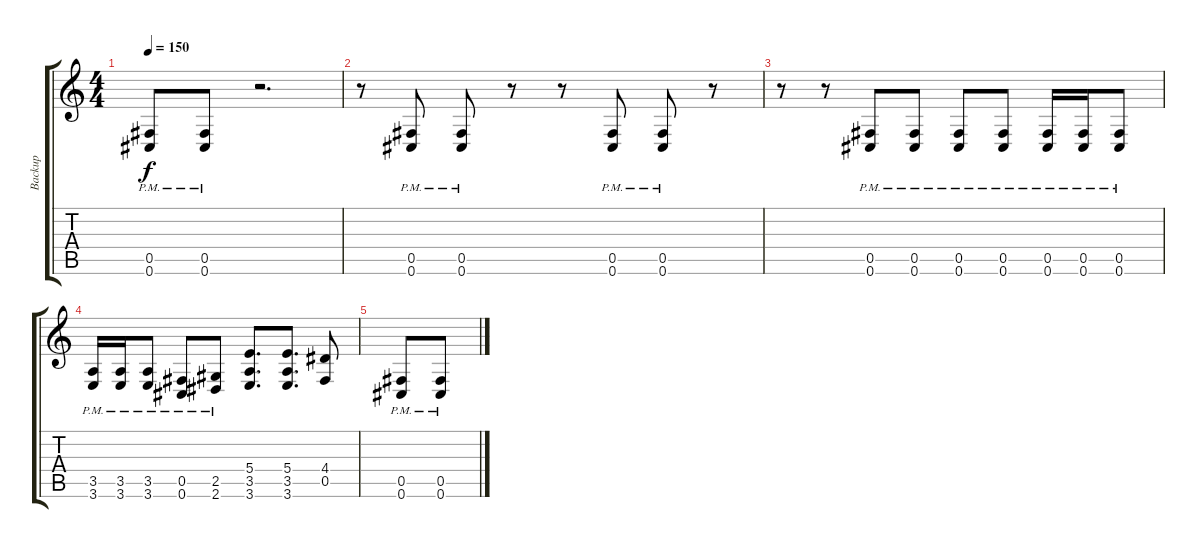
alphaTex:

\track ("Backup" "Backup") {instrument overdrivenguitar}
\staff {score tabs}
\tuning (Db4 Ab3 E3 B2 Gb2 Db2) {hide}
\ts (4 4)
\tempo 150
\clef g2
\ks c
(0.5{pm} 0.6{pm}).8{dy f} (0.5{pm} 0.6{pm}).8 r.2{d} |
r.8 (0.5{pm} 0.6{pm}).8 (0.5{pm} 0.6{pm}).8 r.8 r.8 (0.5{pm} 0.6{pm}).8 (0.5{pm} 0.6{pm}).8 r.8 |
r.8 r.8 (0.5{pm} 0.6{pm}).8 (0.5{pm} 0.6{pm}).8 (0.5{pm} 0.6{pm}).8 (0.5{pm} 0.6{pm}).8 (0.5{pm} 0.6{pm}).16 (0.5{pm} 0.6{pm}).16 (0.5{pm} 0.6{pm}).8 |
(3.5{pm} 3.6{pm}).16 (3.5{pm} 3.6{pm}).16 (3.5{pm} 3.6{pm}).8 (0.5{pm} 0.6{pm}).8 (2.5{pm} 2.6{pm}).8 (5.4 3.5 3.6).8{d} (5.4 3.5 3.6).8{d} (4.4 0.5).8 |
(0.5{pm} 0.6{pm}).8 (0.5{pm} 0.6{pm}).8
